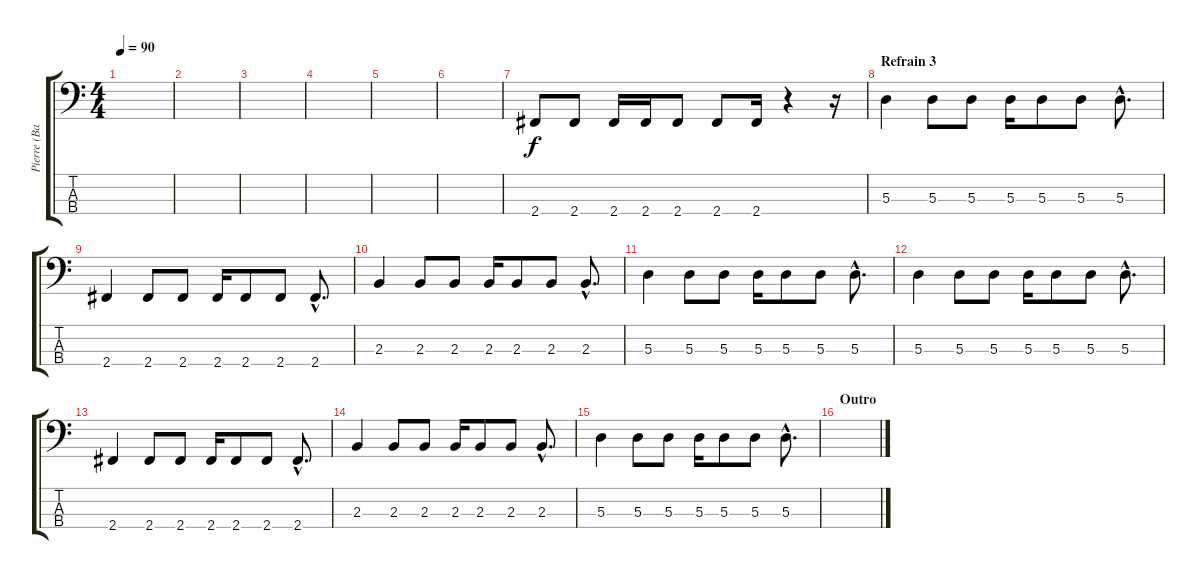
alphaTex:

\track ("Pierre (Basse)" "Pierre (Ba") {instrument electricbassfinger}
\staff {score tabs}
\tuning (G2 D2 A1 E1) {hide}
\ts (4 4)
\tempo 90
\clef f4
\ks c
|
|
|
|
|
|
2.4.8 2.4.8 2.4.16 2.4.16 2.4.8 2.4.8 2.4.16 r.4 r.16 |
\section ("" "Refrain 3")
5.3.4 5.3.8 5.3.8 5.3.16 5.3.8 5.3.8 5.3{hac}.8{d} |
2.4.4 2.4.8 2.4.8 2.4.16 2.4.8 2.4.8 2.4{hac}.8{d} |
2.3.4 2.3.8 2.3.8 2.3.16 2.3.8 2.3.8 2.3{hac}.8{d} |
5.3.4 5.3.8 5.3.8 5.3.16 5.3.8 5.3.8 5.3{hac}.8{d} |
5.3.4 5.3.8 5.3.8 5.3.16 5.3.8 5.3.8 5.3{hac}.8{d} |
2.4.4 2.4.8 2.4.8 2.4.16 2.4.8 2.4.8 2.4{hac}.8{d} |
2.3.4 2.3.8 2.3.8 2.3.16 2.3.8 2.3.8 2.3{hac}.8{d} |
5.3.4 5.3.8 5.3.8 5.3.16 5.3.8 5.3.8 5.3{hac}.8{d} |
\section ("" "Outro")
